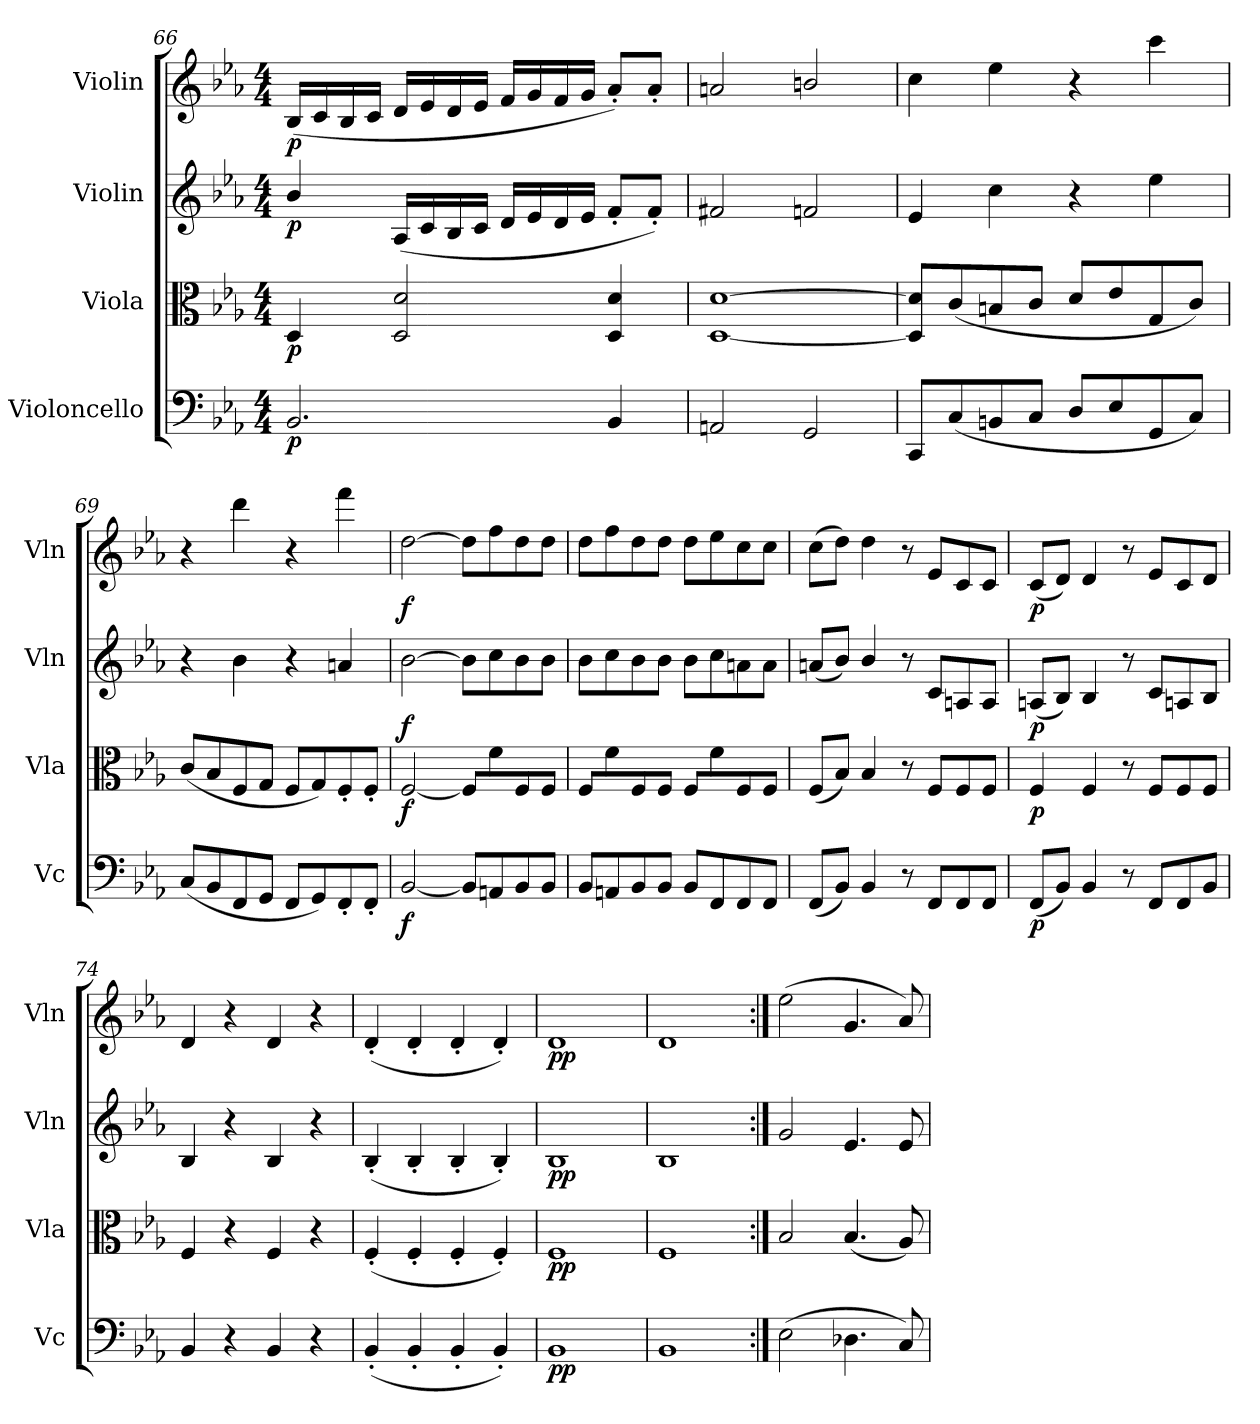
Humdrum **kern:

**kern	**dynam	**kern	**dynam	**kern	**dynam	**kern	**dynam
*part4	*part4	*part3	*part3	*part2	*part2	*part1	*part1
*staff4	*staff4	*staff3	*staff3	*staff2	*staff2	*staff1	*staff1
*I"Violoncello	*	*I"Viola	*	*I"Violin	*	*I"Violin	*
*I'Vc	*	*I'Vla	*	*I'Vln	*	*I'Vln	*
*clefF4	*	*clefC3	*	*clefG2	*	*clefG2	*
*k[b-e-a-]	*	*k[b-e-a-]	*	*k[b-e-a-]	*	*k[b-e-a-]	*
*E-:	*	*E-:	*	*E-:	*	*E-:	*
*M4/4	*	*M4/4	*	*M4/4	*	*M4/4	*
=66	=66	=66	=66	=66	=66	=66	=66
2.BB-/	p	4D/	p	4b-/	p	(16B-/LL	p
.	.	.	.	.	.	16c/	.
.	.	.	.	.	.	16B-/	.
.	.	.	.	.	.	16c/JJ	.
.	.	2D/ 2d/	.	(16A-/LL	.	16d/LL	.
.	.	.	.	16c/	.	16e-/	.
.	.	.	.	16B-/	.	16d/	.
.	.	.	.	16c/JJ	.	16e-/JJ	.
.	.	.	.	16d/LL	.	16f/LL	.
.	.	.	.	16e-/	.	16g/	.
.	.	.	.	16d/	.	16f/	.
.	.	.	.	16e-/JJ	.	16g/JJ	.
4BB-/	.	4D/ 4d/	.	8f'/L	.	8a-'/L)	.
.	.	.	.	8f'/J)	.	8a-'/J	.
=67	=67	=67	=67	=67	=67	=67	=67
2AAn/	.	[1D [1d	.	2f#X/	.	2an/	.
2GG/	.	.	.	2fn/	.	2bn/	.
=68	=68	=68	=68	=68	=68	=68	=68
8CC/L	.	8D]/ 8d]/L	.	4e-/	.	4cc\	.
(8C/	.	(8c/	.	.	.	.	.
8BBn/	.	8Bn/	.	4cc\	.	4ee-\	.
8C/J	.	8c/J	.	.	.	.	.
8D/L	.	8d/L	.	4r	.	4r	.
8E-/	.	8e-/	.	.	.	.	.
8GG/	.	8G/	.	4ee-\	.	4ccc\	.
8C/J)	.	8c/J)	.	.	.	.	.
=69	=69	=69	=69	=69	=69	=69	=69
(8C/L	.	(8c/L	.	4r	.	4r	.
8BB-/	.	8B-/	.	.	.	.	.
8FF/	.	8F/	.	4b-\	.	4ddd\	.
8GG/J	.	8G/J	.	.	.	.	.
8FF/L	.	8F/L	.	4r	.	4r	.
8GG/)	.	8G/)	.	.	.	.	.
8FF'/	.	8F'/	.	4an/	.	4fff\	.
8FF'/J	.	8F'/J	.	.	.	.	.
=70	=70	=70	=70	=70	=70	=70	=70
[2BB-/	f	[2F/	f	[2b-\	f	[2dd\	f
8BB-/L]	.	8F/L]	.	8b-\L]	.	8dd\L]	.
8AAn/	.	8f\	.	8cc\	.	8ff\	.
8BB-/	.	8F/	.	8b-\	.	8dd\	.
8BB-/J	.	8F/J	.	8b-\J	.	8dd\J	.
=71	=71	=71	=71	=71	=71	=71	=71
8BB-/L	.	8F/L	.	8b-\L	.	8dd\L	.
8AAn/	.	8f\	.	8cc\	.	8ff\	.
8BB-/	.	8F/	.	8b-\	.	8dd\	.
8BB-/J	.	8F/J	.	8b-\J	.	8dd\J	.
8BB-/L	.	8F/L	.	8b-\L	.	8dd\L	.
8FF/	.	8f\	.	8cc\	.	8ee-\	.
8FF/	.	8F/	.	8an\	.	8cc\	.
8FF/J	.	8F/J	.	8a\J	.	8cc\J	.
=72	=72	=72	=72	=72	=72	=72	=72
(8FF/L	.	(8F/L	.	(8an/L	.	(8cc\L	.
8BB-/J)	.	8B-/J)	.	8b-/J)	.	8dd\J)	.
4BB-/	.	4B-/	.	4b-/	.	4dd\	.
8r	.	8r	.	8r	.	8r	.
8FF/L	.	8F/L	.	8c/L	.	8e-/L	.
8FF/	.	8F/	.	8An/	.	8c/	.
8FF/J	.	8F/J	.	8A/J	.	8c/J	.
=73	=73	=73	=73	=73	=73	=73	=73
(8FF/L	p	4F/	p	(8An/L	p	(8c/L	p
8BB-/J)	.	.	.	8B-/J)	.	8d/J)	.
4BB-/	.	4F/	.	4B-/	.	4d/	.
8r	.	8r	.	8r	.	8r	.
8FF/L	.	8F/L	.	8c/L	.	8e-/L	.
8FF/	.	8F/	.	8An/	.	8c/	.
8BB-/J	.	8F/J	.	8B-/J	.	8d/J	.
=74	=74	=74	=74	=74	=74	=74	=74
4BB-/	.	4F/	.	4B-/	.	4d/	.
4r	.	4r	.	4r	.	4r	.
4BB-/	.	4F/	.	4B-/	.	4d/	.
4r	.	4r	.	4r	.	4r	.
=75	=75	=75	=75	=75	=75	=75	=75
(4BB-'/	.	(4F'/	.	(4B-'/	.	(4d'/	.
4BB-'/	.	4F'/	.	4B-'/	.	4d'/	.
4BB-'/	.	4F'/	.	4B-'/	.	4d'/	.
4BB-'/)	.	4F'/)	.	4B-'/)	.	4d'/)	.
=76	=76	=76	=76	=76	=76	=76	=76
1BB-	pp	1F	pp	1B-	pp	1d	pp
=77	=77	=77	=77	=77	=77	=77	=77
1BB-	.	1F	.	1B-	.	1d	.
=1:|!	=1:|!	=1:|!	=1:|!	=1:|!	=1:|!	=1:|!	=1:|!
(2E-\	.	2B-/	.	2g/	.	(2ee-\	.
4.D-X\	.	(4.B-/	.	4.e-/	.	4.g/	.
8C/)	.	8A-/)	.	8e-/	.	8a-/)	.
=	=	=	=	=	=	=	=
*-	*-	*-	*-	*-	*-	*-	*-
